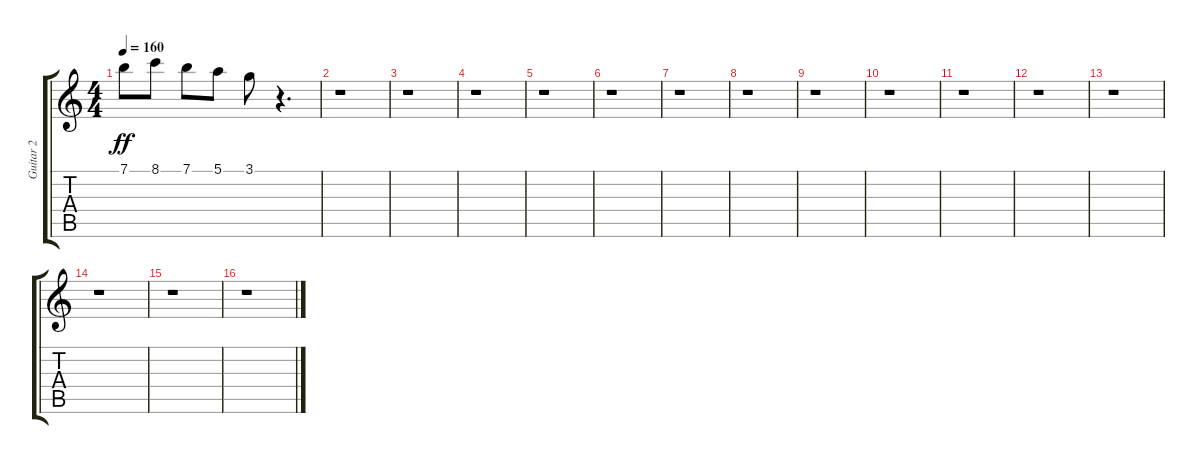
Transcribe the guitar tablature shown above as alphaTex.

\track ("Guitar 2" "Guitar 2") {instrument distortionguitar}
\staff {score tabs}
\tuning (E4 B3 G3 D3 A2 E2) {hide}
\ts (4 4)
\tempo 160
\clef g2
\ks c
7.1.8{dy ff} 8.1.8 7.1.8 5.1.8 3.1.8 r.4{d} |
r.1 |
r.1 |
r.1 |
r.1 |
r.1 |
r.1 |
r.1 |
r.1 |
r.1 |
r.1 |
r.1 |
r.1 |
r.1 |
r.1 |
r.1
